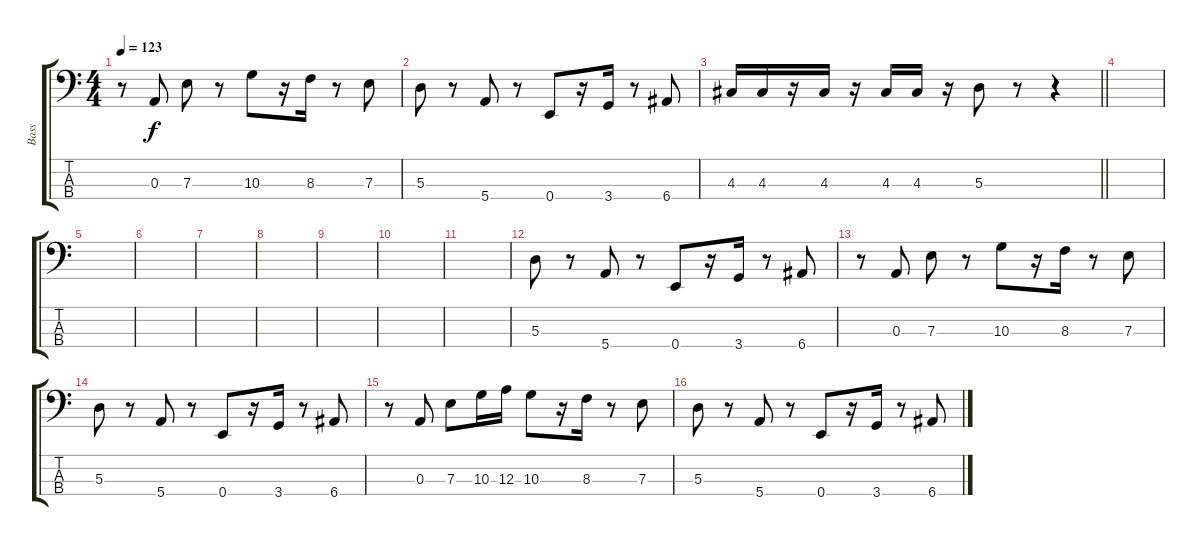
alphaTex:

\track ("Bass" "Bass") {instrument acousticbass}
\staff {score tabs}
\tuning (G2 D2 A1 E1) {hide}
\ts (4 4)
\tempo 123
\clef f4
\ks c
r.8{dy f} 0.3.8 7.3.8 r.8 10.3.8 r.16 8.3.16 r.8 7.3.8 |
5.3.8 r.8 5.4.8 r.8 0.4.8 r.16 3.4.16 r.8 6.4.8 |
\barLineRight lightlight
4.3.16 4.3.16 r.16 4.3.16 r.16 4.3.16 4.3.16 r.16 5.3.8 r.8 r.4 |
|
|
|
|
|
|
|
|
5.3.8 r.8 5.4.8 r.8 0.4.8 r.16 3.4.16 r.8 6.4.8 |
r.8 0.3.8 7.3.8 r.8 10.3.8 r.16 8.3.16 r.8 7.3.8 |
5.3.8 r.8 5.4.8 r.8 0.4.8 r.16 3.4.16 r.8 6.4.8 |
r.8 0.3.8 7.3.8 10.3.16 12.3.16 10.3.8 r.16 8.3.16 r.8 7.3.8 |
5.3.8 r.8 5.4.8 r.8 0.4.8 r.16 3.4.16 r.8 6.4.8
